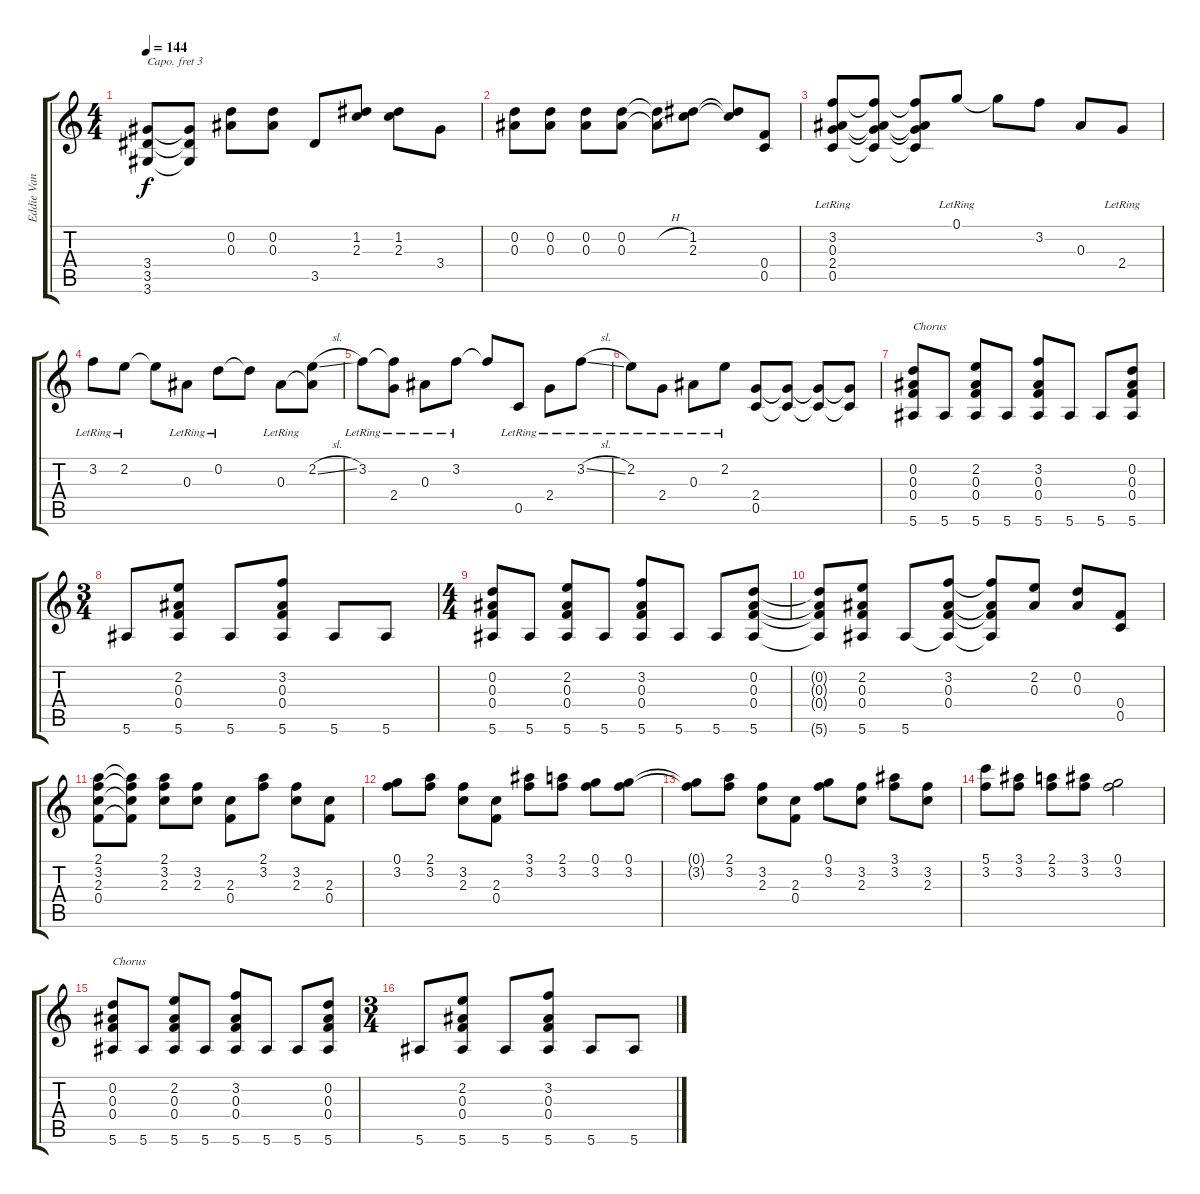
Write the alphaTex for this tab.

\track ("Eddie Van Halen" "Eddie Van ") {instrument overdrivenguitar}
\staff {score tabs}
\capo 3
\tuning (E4 B3 G3 D3 A2 D2) {hide}
\ts (4 4)
\tempo 144
\clef g2
\ks c
(3.4 3.5 3.6).8{dy f} (3.4{t} 3.5{t} 3.6{t}).8 (0.2 0.3).8 (0.2 0.3).8 3.5.8 (1.2 2.3).8 (1.2 2.3).8 3.4.8 |
(0.2 0.3).8 (0.2 0.3).8 (0.2 0.3).8 (0.2 0.3).8 (0.2{h t} 0.3{h t}).8 (1.2 2.3).8 (1.2{t} 2.3{t}).8 (0.4 0.5).8 |
(3.2{lr} 0.3 2.4 0.5).8 (3.2{t} 0.3{t} 2.4{t} 0.5{t}).8 (3.2{t} 0.3{t} 2.4{t} 0.5{t}).8 0.1{lr}.8 0.1{t}.8 3.2.8 0.3.8 2.4{lr}.8 |
3.2{lr}.8 2.2{lr}.8 2.2{t}.8 0.3{lr}.8 0.2{lr}.8 0.2{t}.8 0.3{lr}.8 (2.2{sl} 0.3{t}).8 |
3.2{lr}.8 (3.2{t} 2.4{lr}).8 0.3{lr}.8 3.2{lr}.8 3.2{t}.8 0.5{lr}.8 2.4{lr}.8 3.2{sl lr}.8 |
2.2{lr}.8 2.4{lr}.8 0.3{lr}.8 2.2{lr}.8 (2.4 0.5).8 (2.4{t} 0.5{t}).8 (2.4{t} 0.5{t}).8 (2.4{t} 0.5{t}).8 |
(0.2 0.3 0.4 5.6).8{txt "Chorus"} 5.6.8 (2.2 0.3 0.4 5.6).8 5.6.8 (3.2 0.3 0.4 5.6).8 5.6.8 5.6.8 (0.2 0.3 0.4 5.6).8 |
\ts (3 4)
5.6.8 (2.2 0.3 0.4 5.6).8 5.6.8 (3.2 0.3 0.4 5.6).8 5.6.8 5.6.8 |
\ts (4 4)
(0.2 0.3 0.4 5.6).8 5.6.8 (2.2 0.3 0.4 5.6).8 5.6.8 (3.2 0.3 0.4 5.6).8 5.6.8 5.6.8 (0.2 0.3 0.4 5.6).8 |
(0.2{t} 0.3{t} 0.4{t} 5.6{t}).8 (2.2 0.3 0.4 5.6).8 5.6.8 (3.2 0.3 0.4 5.6{t}).8 (3.2{t} 0.3{t} 0.4{t} 5.6{t}).8 (2.2 0.3).8 (0.2 0.3).8 (0.4 0.5).8 |
(2.1 3.2 2.3 0.4).8 (2.1{t} 3.2{t} 2.3{t} 0.4{t}).8 (2.1 3.2 2.3).8 (3.2 2.3).8 (2.3 0.4).8 (2.1 3.2).8 (3.2 2.3).8 (2.3 0.4).8 |
(0.1 3.2).8 (2.1 3.2).8 (3.2 2.3).8 (2.3 0.4).8 (3.1 3.2).8 (2.1 3.2).8 (0.1 3.2).8 (0.1 3.2).8 |
(0.1{t} 3.2{t}).8 (2.1 3.2).8 (3.2 2.3).8 (2.3 0.4).8 (0.1 3.2).8 (3.2 2.3).8 (3.1 3.2).8 (3.2 2.3).8 |
(5.1 3.2).8 (3.1 3.2).8 (2.1 3.2).8 (3.1 3.2).8 (0.1 3.2).2 |
(0.2 0.3 0.4 5.6).8{txt "Chorus"} 5.6.8 (2.2 0.3 0.4 5.6).8 5.6.8 (3.2 0.3 0.4 5.6).8 5.6.8 5.6.8 (0.2 0.3 0.4 5.6).8 |
\ts (3 4)
5.6.8 (2.2 0.3 0.4 5.6).8 5.6.8 (3.2 0.3 0.4 5.6).8 5.6.8 5.6.8
